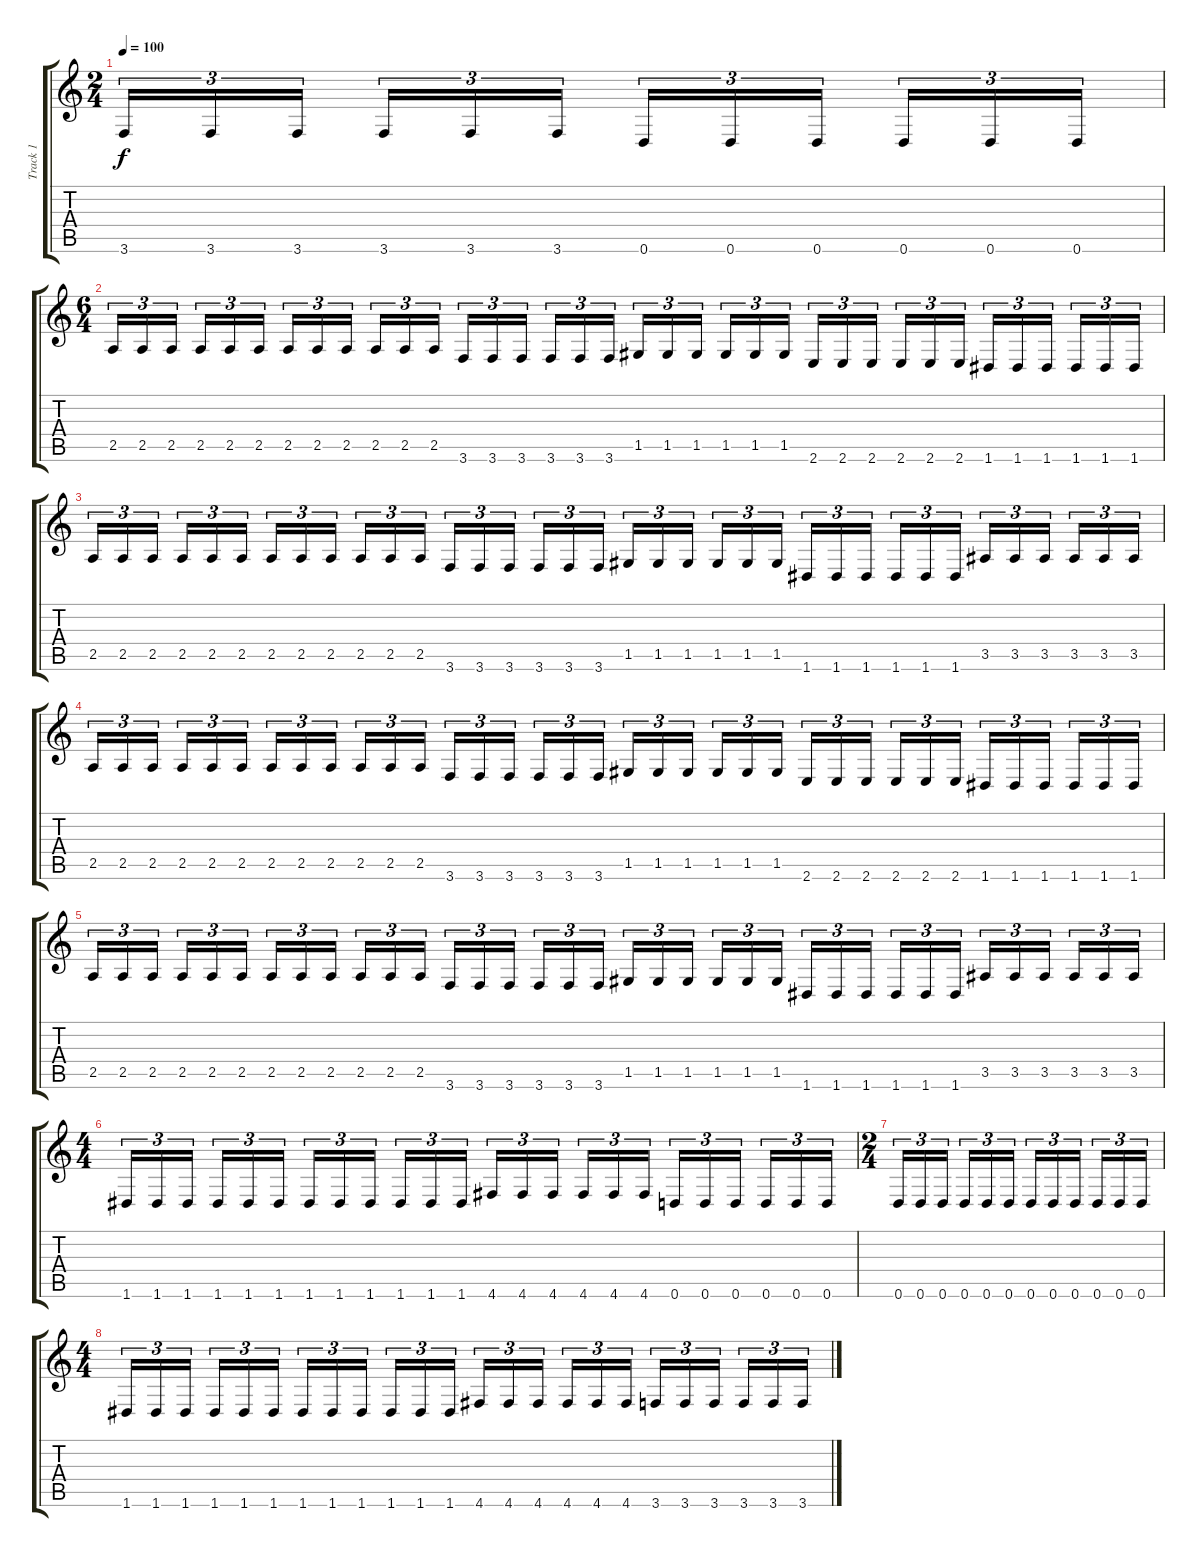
\track ("Track 1" "Track 1") {instrument distortionguitar}
\staff {score tabs}
\tuning (D4 A3 F3 C3 G2 D2) {hide}
\ts (2 4)
\tempo 100
\clef g2
\ks c
3.6.16{tu (3 2) dy f} 3.6.16{tu (3 2)} 3.6.16{tu (3 2) beam splitsecondary} 3.6.16{tu (3 2)} 3.6.16{tu (3 2)} 3.6.16{tu (3 2)} 0.6.16{tu (3 2)} 0.6.16{tu (3 2)} 0.6.16{tu (3 2) beam splitsecondary} 0.6.16{tu (3 2)} 0.6.16{tu (3 2)} 0.6.16{tu (3 2)} |
\ts (6 4)
2.5.16{tu (3 2)} 2.5.16{tu (3 2)} 2.5.16{tu (3 2) beam splitsecondary} 2.5.16{tu (3 2)} 2.5.16{tu (3 2)} 2.5.16{tu (3 2) beam splitsecondary} 2.5.16{tu (3 2)} 2.5.16{tu (3 2)} 2.5.16{tu (3 2) beam splitsecondary} 2.5.16{tu (3 2)} 2.5.16{tu (3 2)} 2.5.16{tu (3 2) beam splitsecondary} 3.6.16{tu (3 2)} 3.6.16{tu (3 2)} 3.6.16{tu (3 2) beam splitsecondary} 3.6.16{tu (3 2)} 3.6.16{tu (3 2)} 3.6.16{tu (3 2)} 1.5.16{tu (3 2)} 1.5.16{tu (3 2)} 1.5.16{tu (3 2) beam splitsecondary} 1.5.16{tu (3 2)} 1.5.16{tu (3 2)} 1.5.16{tu (3 2) beam splitsecondary} 2.6.16{tu (3 2)} 2.6.16{tu (3 2)} 2.6.16{tu (3 2) beam splitsecondary} 2.6.16{tu (3 2)} 2.6.16{tu (3 2)} 2.6.16{tu (3 2) beam splitsecondary} 1.6.16{tu (3 2)} 1.6.16{tu (3 2)} 1.6.16{tu (3 2) beam splitsecondary} 1.6.16{tu (3 2)} 1.6.16{tu (3 2)} 1.6.16{tu (3 2)} |
2.5.16{tu (3 2)} 2.5.16{tu (3 2)} 2.5.16{tu (3 2) beam splitsecondary} 2.5.16{tu (3 2)} 2.5.16{tu (3 2)} 2.5.16{tu (3 2) beam splitsecondary} 2.5.16{tu (3 2)} 2.5.16{tu (3 2)} 2.5.16{tu (3 2) beam splitsecondary} 2.5.16{tu (3 2)} 2.5.16{tu (3 2)} 2.5.16{tu (3 2) beam splitsecondary} 3.6.16{tu (3 2)} 3.6.16{tu (3 2)} 3.6.16{tu (3 2) beam splitsecondary} 3.6.16{tu (3 2)} 3.6.16{tu (3 2)} 3.6.16{tu (3 2)} 1.5.16{tu (3 2)} 1.5.16{tu (3 2)} 1.5.16{tu (3 2) beam splitsecondary} 1.5.16{tu (3 2)} 1.5.16{tu (3 2)} 1.5.16{tu (3 2) beam splitsecondary} 1.6.16{tu (3 2)} 1.6.16{tu (3 2)} 1.6.16{tu (3 2) beam splitsecondary} 1.6.16{tu (3 2)} 1.6.16{tu (3 2)} 1.6.16{tu (3 2) beam splitsecondary} 3.5.16{tu (3 2)} 3.5.16{tu (3 2)} 3.5.16{tu (3 2) beam splitsecondary} 3.5.16{tu (3 2)} 3.5.16{tu (3 2)} 3.5.16{tu (3 2)} |
2.5.16{tu (3 2)} 2.5.16{tu (3 2)} 2.5.16{tu (3 2) beam splitsecondary} 2.5.16{tu (3 2)} 2.5.16{tu (3 2)} 2.5.16{tu (3 2) beam splitsecondary} 2.5.16{tu (3 2)} 2.5.16{tu (3 2)} 2.5.16{tu (3 2) beam splitsecondary} 2.5.16{tu (3 2)} 2.5.16{tu (3 2)} 2.5.16{tu (3 2) beam splitsecondary} 3.6.16{tu (3 2)} 3.6.16{tu (3 2)} 3.6.16{tu (3 2) beam splitsecondary} 3.6.16{tu (3 2)} 3.6.16{tu (3 2)} 3.6.16{tu (3 2)} 1.5.16{tu (3 2)} 1.5.16{tu (3 2)} 1.5.16{tu (3 2) beam splitsecondary} 1.5.16{tu (3 2)} 1.5.16{tu (3 2)} 1.5.16{tu (3 2) beam splitsecondary} 2.6.16{tu (3 2)} 2.6.16{tu (3 2)} 2.6.16{tu (3 2) beam splitsecondary} 2.6.16{tu (3 2)} 2.6.16{tu (3 2)} 2.6.16{tu (3 2) beam splitsecondary} 1.6.16{tu (3 2)} 1.6.16{tu (3 2)} 1.6.16{tu (3 2) beam splitsecondary} 1.6.16{tu (3 2)} 1.6.16{tu (3 2)} 1.6.16{tu (3 2)} |
2.5.16{tu (3 2)} 2.5.16{tu (3 2)} 2.5.16{tu (3 2) beam splitsecondary} 2.5.16{tu (3 2)} 2.5.16{tu (3 2)} 2.5.16{tu (3 2) beam splitsecondary} 2.5.16{tu (3 2)} 2.5.16{tu (3 2)} 2.5.16{tu (3 2) beam splitsecondary} 2.5.16{tu (3 2)} 2.5.16{tu (3 2)} 2.5.16{tu (3 2) beam splitsecondary} 3.6.16{tu (3 2)} 3.6.16{tu (3 2)} 3.6.16{tu (3 2) beam splitsecondary} 3.6.16{tu (3 2)} 3.6.16{tu (3 2)} 3.6.16{tu (3 2)} 1.5.16{tu (3 2)} 1.5.16{tu (3 2)} 1.5.16{tu (3 2) beam splitsecondary} 1.5.16{tu (3 2)} 1.5.16{tu (3 2)} 1.5.16{tu (3 2) beam splitsecondary} 1.6.16{tu (3 2)} 1.6.16{tu (3 2)} 1.6.16{tu (3 2) beam splitsecondary} 1.6.16{tu (3 2)} 1.6.16{tu (3 2)} 1.6.16{tu (3 2) beam splitsecondary} 3.5.16{tu (3 2)} 3.5.16{tu (3 2)} 3.5.16{tu (3 2) beam splitsecondary} 3.5.16{tu (3 2)} 3.5.16{tu (3 2)} 3.5.16{tu (3 2)} |
\ts (4 4)
1.6.16{tu (3 2)} 1.6.16{tu (3 2)} 1.6.16{tu (3 2) beam splitsecondary} 1.6.16{tu (3 2)} 1.6.16{tu (3 2)} 1.6.16{tu (3 2)} 1.6.16{tu (3 2)} 1.6.16{tu (3 2)} 1.6.16{tu (3 2) beam splitsecondary} 1.6.16{tu (3 2)} 1.6.16{tu (3 2)} 1.6.16{tu (3 2)} 4.6.16{tu (3 2)} 4.6.16{tu (3 2)} 4.6.16{tu (3 2) beam splitsecondary} 4.6.16{tu (3 2)} 4.6.16{tu (3 2)} 4.6.16{tu (3 2)} 0.6.16{tu (3 2)} 0.6.16{tu (3 2)} 0.6.16{tu (3 2) beam splitsecondary} 0.6.16{tu (3 2)} 0.6.16{tu (3 2)} 0.6.16{tu (3 2)} |
\ts (2 4)
0.6.16{tu (3 2)} 0.6.16{tu (3 2)} 0.6.16{tu (3 2) beam splitsecondary} 0.6.16{tu (3 2)} 0.6.16{tu (3 2)} 0.6.16{tu (3 2)} 0.6.16{tu (3 2)} 0.6.16{tu (3 2)} 0.6.16{tu (3 2) beam splitsecondary} 0.6.16{tu (3 2)} 0.6.16{tu (3 2)} 0.6.16{tu (3 2)} |
\ts (4 4)
1.6.16{tu (3 2)} 1.6.16{tu (3 2)} 1.6.16{tu (3 2) beam splitsecondary} 1.6.16{tu (3 2)} 1.6.16{tu (3 2)} 1.6.16{tu (3 2)} 1.6.16{tu (3 2)} 1.6.16{tu (3 2)} 1.6.16{tu (3 2) beam splitsecondary} 1.6.16{tu (3 2)} 1.6.16{tu (3 2)} 1.6.16{tu (3 2)} 4.6.16{tu (3 2)} 4.6.16{tu (3 2)} 4.6.16{tu (3 2) beam splitsecondary} 4.6.16{tu (3 2)} 4.6.16{tu (3 2)} 4.6.16{tu (3 2)} 3.6.16{tu (3 2)} 3.6.16{tu (3 2)} 3.6.16{tu (3 2) beam splitsecondary} 3.6.16{tu (3 2)} 3.6.16{tu (3 2)} 3.6.16{tu (3 2)}
